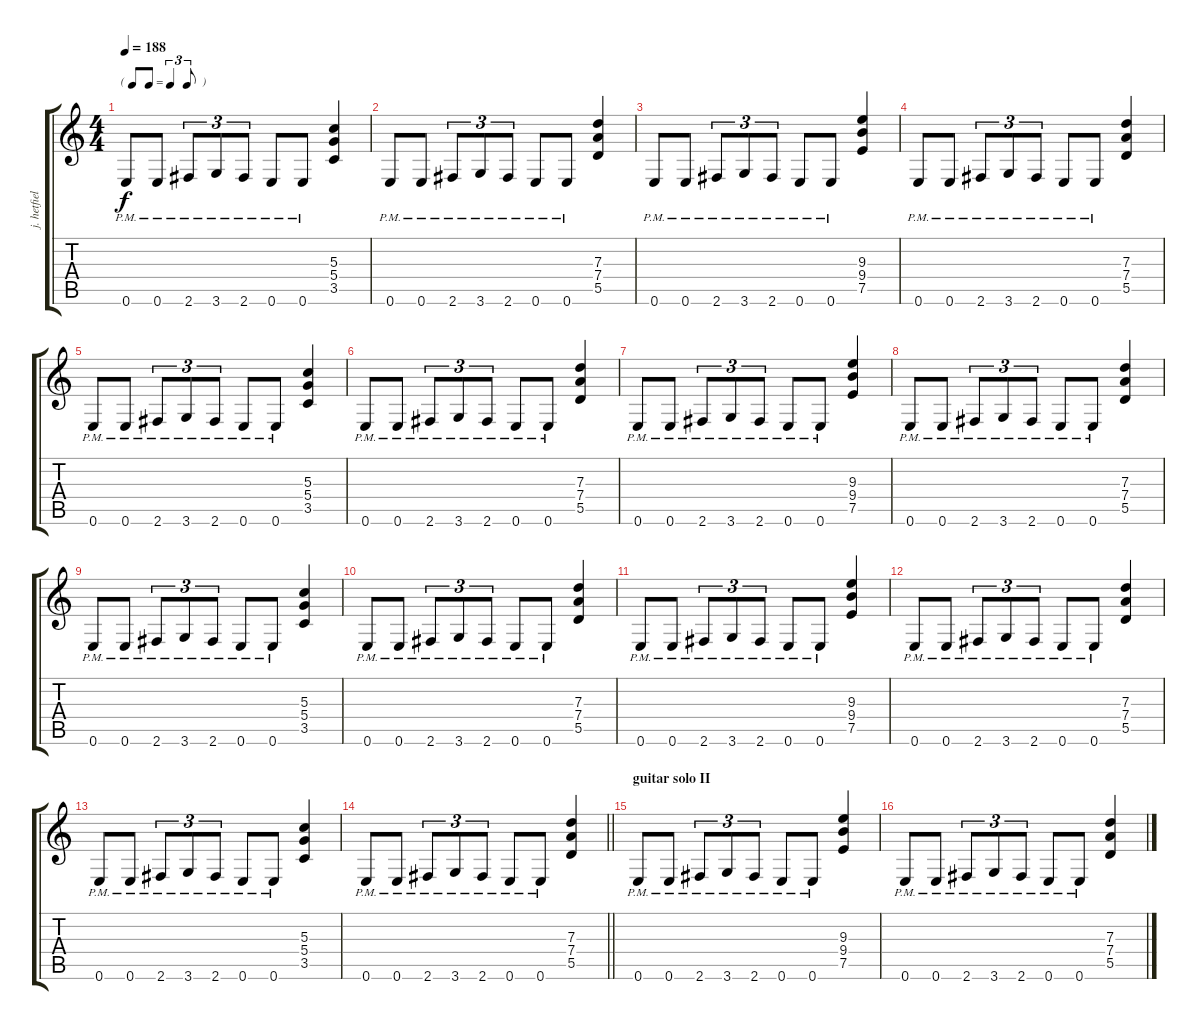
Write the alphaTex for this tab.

\track ("j. hetfield - rhythm guitar" "j. hetfiel") {instrument distortionguitar}
\staff {score tabs}
\tuning (E4 B3 G3 D3 A2 E2) {hide}
\ts (4 4)
\tf triplet8th
\tempo 188
\clef g2
\ks c
0.6{pm}.8{dy f} 0.6{pm}.8 2.6{pm}.8{tu (3 2)} 3.6{pm}.8{tu (3 2)} 2.6{pm}.8{tu (3 2)} 0.6{pm}.8 0.6{pm}.8 (5.3 5.4 3.5).4 |
0.6{pm}.8 0.6{pm}.8 2.6{pm}.8{tu (3 2)} 3.6{pm}.8{tu (3 2)} 2.6{pm}.8{tu (3 2)} 0.6{pm}.8 0.6{pm}.8 (7.3 7.4 5.5).4 |
0.6{pm}.8 0.6{pm}.8 2.6{pm}.8{tu (3 2)} 3.6{pm}.8{tu (3 2)} 2.6{pm}.8{tu (3 2)} 0.6{pm}.8 0.6{pm}.8 (9.3 9.4 7.5).4 |
0.6{pm}.8 0.6{pm}.8 2.6{pm}.8{tu (3 2)} 3.6{pm}.8{tu (3 2)} 2.6{pm}.8{tu (3 2)} 0.6{pm}.8 0.6{pm}.8 (7.3 7.4 5.5).4 |
0.6{pm}.8 0.6{pm}.8 2.6{pm}.8{tu (3 2)} 3.6{pm}.8{tu (3 2)} 2.6{pm}.8{tu (3 2)} 0.6{pm}.8 0.6{pm}.8 (5.3 5.4 3.5).4 |
0.6{pm}.8 0.6{pm}.8 2.6{pm}.8{tu (3 2)} 3.6{pm}.8{tu (3 2)} 2.6{pm}.8{tu (3 2)} 0.6{pm}.8 0.6{pm}.8 (7.3 7.4 5.5).4 |
0.6{pm}.8 0.6{pm}.8 2.6{pm}.8{tu (3 2)} 3.6{pm}.8{tu (3 2)} 2.6{pm}.8{tu (3 2)} 0.6{pm}.8 0.6{pm}.8 (9.3 9.4 7.5).4 |
0.6{pm}.8 0.6{pm}.8 2.6{pm}.8{tu (3 2)} 3.6{pm}.8{tu (3 2)} 2.6{pm}.8{tu (3 2)} 0.6{pm}.8 0.6{pm}.8 (7.3 7.4 5.5).4 |
0.6{pm}.8 0.6{pm}.8 2.6{pm}.8{tu (3 2)} 3.6{pm}.8{tu (3 2)} 2.6{pm}.8{tu (3 2)} 0.6{pm}.8 0.6{pm}.8 (5.3 5.4 3.5).4 |
0.6{pm}.8 0.6{pm}.8 2.6{pm}.8{tu (3 2)} 3.6{pm}.8{tu (3 2)} 2.6{pm}.8{tu (3 2)} 0.6{pm}.8 0.6{pm}.8 (7.3 7.4 5.5).4 |
0.6{pm}.8 0.6{pm}.8 2.6{pm}.8{tu (3 2)} 3.6{pm}.8{tu (3 2)} 2.6{pm}.8{tu (3 2)} 0.6{pm}.8 0.6{pm}.8 (9.3 9.4 7.5).4 |
0.6{pm}.8 0.6{pm}.8 2.6{pm}.8{tu (3 2)} 3.6{pm}.8{tu (3 2)} 2.6{pm}.8{tu (3 2)} 0.6{pm}.8 0.6{pm}.8 (7.3 7.4 5.5).4 |
0.6{pm}.8 0.6{pm}.8 2.6{pm}.8{tu (3 2)} 3.6{pm}.8{tu (3 2)} 2.6{pm}.8{tu (3 2)} 0.6{pm}.8 0.6{pm}.8 (5.3 5.4 3.5).4 |
\barLineRight lightlight
0.6{pm}.8 0.6{pm}.8 2.6{pm}.8{tu (3 2)} 3.6{pm}.8{tu (3 2)} 2.6{pm}.8{tu (3 2)} 0.6{pm}.8 0.6{pm}.8 (7.3 7.4 5.5).4 |
\section ("" "guitar solo II")
0.6{pm}.8 0.6{pm}.8 2.6{pm}.8{tu (3 2)} 3.6{pm}.8{tu (3 2)} 2.6{pm}.8{tu (3 2)} 0.6{pm}.8 0.6{pm}.8 (9.3 9.4 7.5).4 |
0.6{pm}.8 0.6{pm}.8 2.6{pm}.8{tu (3 2)} 3.6{pm}.8{tu (3 2)} 2.6{pm}.8{tu (3 2)} 0.6{pm}.8 0.6{pm}.8 (7.3 7.4 5.5).4
